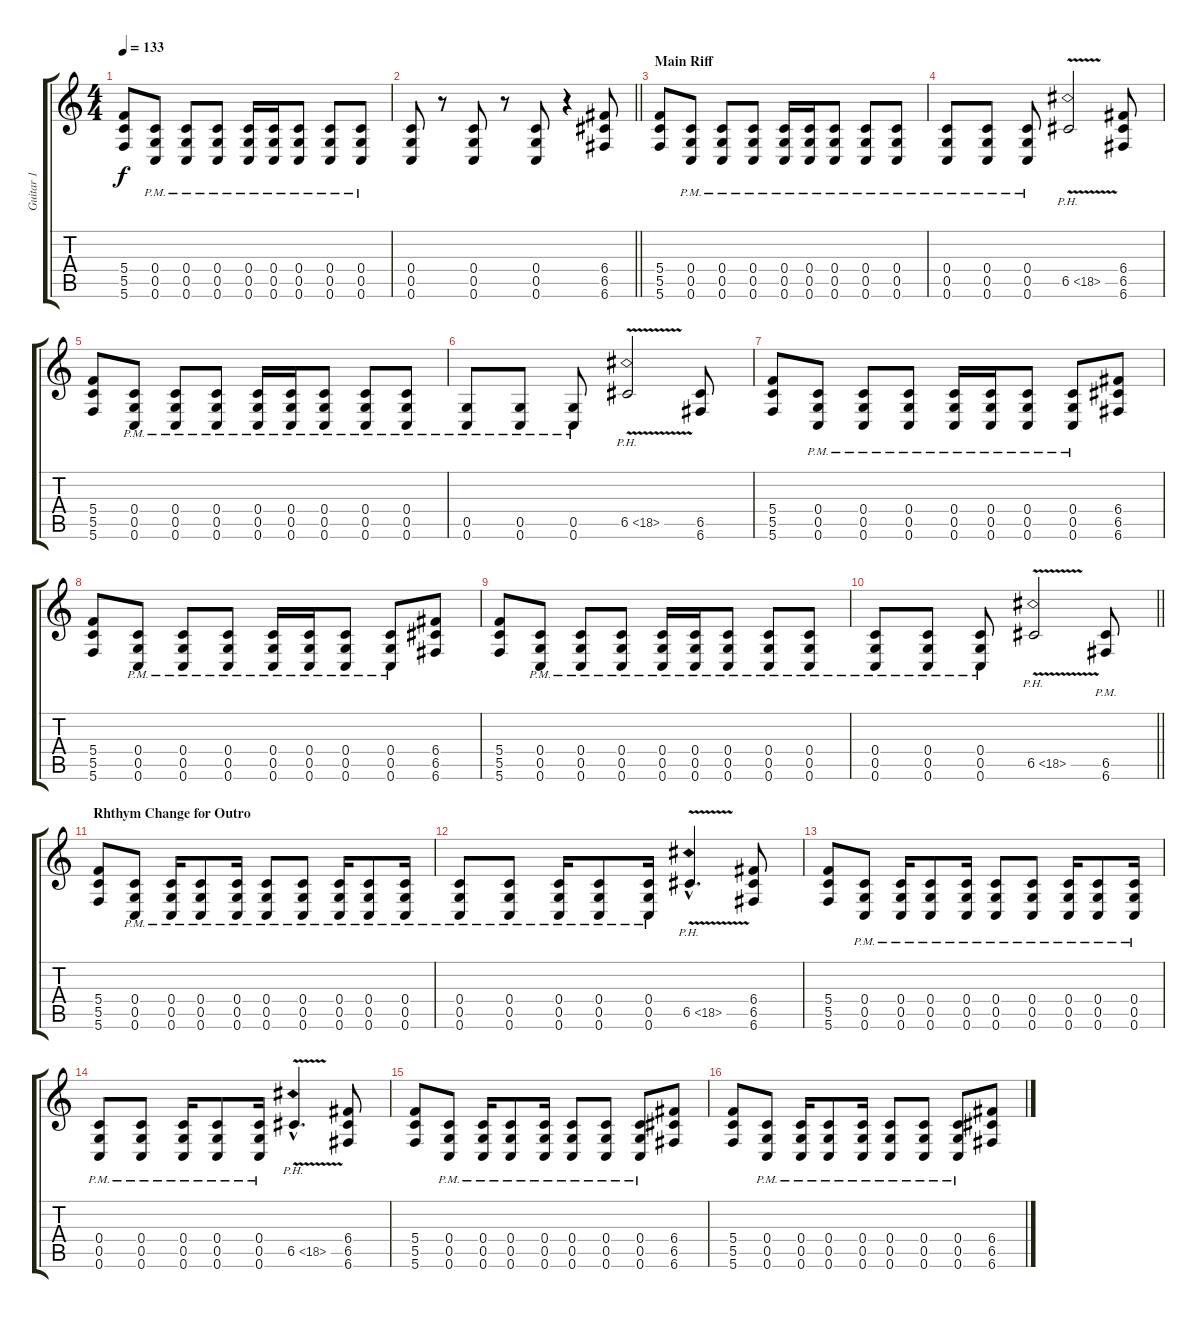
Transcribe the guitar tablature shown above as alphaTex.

\track ("Guitar 1" "Guitar 1") {instrument distortionguitar}
\staff {score tabs}
\tuning (D4 A3 F3 C3 G2 C2) {hide}
\ts (4 4)
\tempo 133
\clef g2
\ks c
(5.4 5.5 5.6).8{dy f} (0.4{pm} 0.5{pm} 0.6{pm}).8 (0.4{pm} 0.5{pm} 0.6{pm}).8 (0.4{pm} 0.5{pm} 0.6{pm}).8 (0.4{pm} 0.5{pm} 0.6{pm}).16 (0.4{pm} 0.5{pm} 0.6{pm}).16 (0.4{pm} 0.5{pm} 0.6{pm}).8 (0.4{pm} 0.5{pm} 0.6{pm}).8 (0.4{pm} 0.5{pm} 0.6{pm}).8 |
\barLineRight lightlight
(0.4 0.5 0.6).8 r.8 (0.4 0.5 0.6).8 r.8 (0.4 0.5 0.6).8 r.4 (6.4 6.5 6.6).8 |
\section ("" "Main Riff")
(5.4 5.5 5.6).8 (0.4{pm} 0.5{pm} 0.6{pm}).8 (0.4{pm} 0.5{pm} 0.6{pm}).8 (0.4{pm} 0.5{pm} 0.6{pm}).8 (0.4{pm} 0.5{pm} 0.6{pm}).16 (0.4{pm} 0.5{pm} 0.6{pm}).16 (0.4{pm} 0.5{pm} 0.6{pm}).8 (0.4{pm} 0.5{pm} 0.6{pm}).8 (0.4{pm} 0.5{pm} 0.6{pm}).8 |
(0.4{pm} 0.5{pm} 0.6{pm}).8 (0.4{pm} 0.5{pm} 0.6{pm}).8 (0.4{pm} 0.5{pm} 0.6{pm}).8 6.5{ph 12 v}.2 (6.4 6.5 6.6).8 |
(5.4 5.5 5.6).8 (0.4{pm} 0.5{pm} 0.6{pm}).8 (0.4{pm} 0.5{pm} 0.6{pm}).8 (0.4{pm} 0.5{pm} 0.6{pm}).8 (0.4{pm} 0.5{pm} 0.6{pm}).16 (0.4{pm} 0.5{pm} 0.6{pm}).16 (0.4{pm} 0.5{pm} 0.6{pm}).8 (0.4{pm} 0.5{pm} 0.6{pm}).8 (0.4{pm} 0.5{pm} 0.6{pm}).8 |
(0.5{pm} 0.6{pm}).8 (0.5{pm} 0.6{pm}).8 (0.5{pm} 0.6{pm}).8 6.5{ph 12 v}.2 (6.5 6.6).8 |
(5.4 5.5 5.6).8 (0.4{pm} 0.5{pm} 0.6{pm}).8 (0.4{pm} 0.5{pm} 0.6{pm}).8 (0.4{pm} 0.5{pm} 0.6{pm}).8 (0.4{pm} 0.5{pm} 0.6{pm}).16 (0.4{pm} 0.5{pm} 0.6{pm}).16 (0.4{pm} 0.5{pm} 0.6{pm}).8 (0.4{pm} 0.5{pm} 0.6{pm}).8 (6.4 6.5 6.6).8 |
(5.4 5.5 5.6).8 (0.4{pm} 0.5{pm} 0.6{pm}).8 (0.4{pm} 0.5{pm} 0.6{pm}).8 (0.4{pm} 0.5{pm} 0.6{pm}).8 (0.4{pm} 0.5{pm} 0.6{pm}).16 (0.4{pm} 0.5{pm} 0.6{pm}).16 (0.4{pm} 0.5{pm} 0.6{pm}).8 (0.4{pm} 0.5{pm} 0.6{pm}).8 (6.4 6.5 6.6).8 |
(5.4 5.5 5.6).8 (0.4{pm} 0.5{pm} 0.6{pm}).8 (0.4{pm} 0.5{pm} 0.6{pm}).8 (0.4{pm} 0.5{pm} 0.6{pm}).8 (0.4{pm} 0.5{pm} 0.6{pm}).16 (0.4{pm} 0.5{pm} 0.6{pm}).16 (0.4{pm} 0.5{pm} 0.6{pm}).8 (0.4{pm} 0.5{pm} 0.6{pm}).8 (0.4{pm} 0.5{pm} 0.6{pm}).8 |
\barLineRight lightlight
(0.4{pm} 0.5{pm} 0.6{pm}).8 (0.4{pm} 0.5{pm} 0.6{pm}).8 (0.4{pm} 0.5{pm} 0.6{pm}).8 6.5{ph 12 v}.2 (6.5{pm} 6.6{pm}).8 |
\section ("" "Rhthym Change for Outro")
(5.4 5.5 5.6).8 (0.4{pm} 0.5{pm} 0.6{pm}).8 (0.4{pm} 0.5{pm} 0.6{pm}).16 (0.4{pm} 0.5{pm} 0.6{pm}).8 (0.4{pm} 0.5{pm} 0.6{pm}).16 (0.4{pm} 0.5{pm} 0.6{pm}).8 (0.4{pm} 0.5{pm} 0.6{pm}).8 (0.4{pm} 0.5{pm} 0.6{pm}).16 (0.4{pm} 0.5{pm} 0.6{pm}).8 (0.4{pm} 0.5{pm} 0.6{pm}).16 |
(0.4{pm} 0.5{pm} 0.6{pm}).8 (0.4{pm} 0.5{pm} 0.6{pm}).8 (0.4{pm} 0.5{pm} 0.6{pm}).16 (0.4{pm} 0.5{pm} 0.6{pm}).8 (0.4{pm} 0.5{pm} 0.6{pm}).16 6.5{ph 12 v hac}.4{d} (6.4 6.5 6.6).8 |
(5.4 5.5 5.6).8 (0.4{pm} 0.5{pm} 0.6{pm}).8 (0.4{pm} 0.5{pm} 0.6{pm}).16 (0.4{pm} 0.5{pm} 0.6{pm}).8 (0.4{pm} 0.5{pm} 0.6{pm}).16 (0.4{pm} 0.5{pm} 0.6{pm}).8 (0.4{pm} 0.5{pm} 0.6{pm}).8 (0.4{pm} 0.5{pm} 0.6{pm}).16 (0.4{pm} 0.5{pm} 0.6{pm}).8 (0.4{pm} 0.5{pm} 0.6{pm}).16 |
(0.4{pm} 0.5{pm} 0.6{pm}).8 (0.4{pm} 0.5{pm} 0.6{pm}).8 (0.4{pm} 0.5{pm} 0.6{pm}).16 (0.4{pm} 0.5{pm} 0.6{pm}).8 (0.4{pm} 0.5{pm} 0.6{pm}).16 6.5{ph 12 v hac}.4{d} (6.4 6.5 6.6).8 |
(5.4 5.5 5.6).8 (0.4{pm} 0.5{pm} 0.6{pm}).8 (0.4{pm} 0.5{pm} 0.6{pm}).16 (0.4{pm} 0.5{pm} 0.6{pm}).8 (0.4{pm} 0.5{pm} 0.6{pm}).16 (0.4{pm} 0.5{pm} 0.6{pm}).8 (0.4{pm} 0.5{pm} 0.6{pm}).8 (0.4{pm} 0.5{pm} 0.6{pm}).8 (6.4 6.5 6.6).8 |
(5.4 5.5 5.6).8 (0.4{pm} 0.5{pm} 0.6{pm}).8 (0.4{pm} 0.5{pm} 0.6{pm}).16 (0.4{pm} 0.5{pm} 0.6{pm}).8 (0.4{pm} 0.5{pm} 0.6{pm}).16 (0.4{pm} 0.5{pm} 0.6{pm}).8 (0.4{pm} 0.5{pm} 0.6{pm}).8 (0.4{pm} 0.5{pm} 0.6{pm}).8 (6.4 6.5 6.6).8
